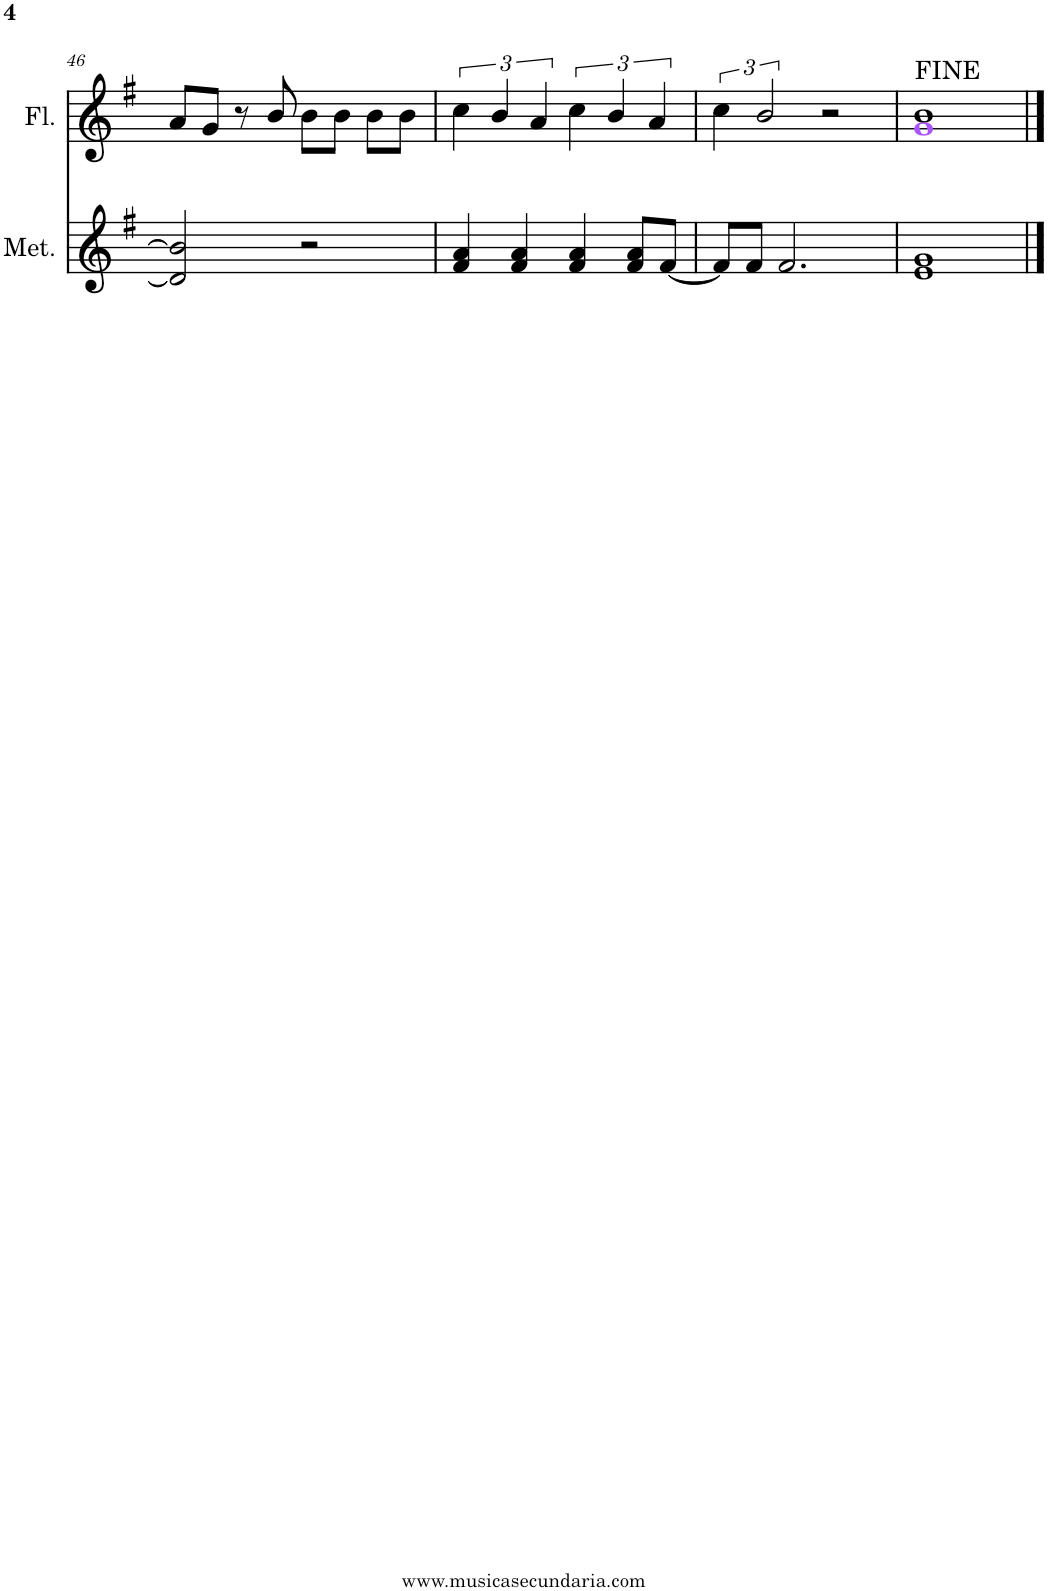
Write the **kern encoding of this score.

**kern	**kern
*part2	*part1
*staff2	*staff1
*I"Metalófono	*I"Flauta
*I'Met.	*I'Fl.
!!LO:PB:g=z
*clefG2	*clefG2
*k[f#]	*k[f#]
*M4/4	*M4/4
=46	=46
2d/] 2b/]	8a/L
.	8g/J
.	8r
.	8b/
2r	8b\L
.	8b\J
.	8b\L
.	8b\J
=47	=47
4f#/ 4a/	6cc\
.	6b/
4f#/ 4a/	.
.	6a/
4f#/ 4a/	6cc\
.	6b/
8f#/ 8a/L	.
.	6a/
[8f#/J	.
=48	=48
8f#/L]	6cc\
8f#/J	.
.	3b/
2.f#/	.
.	2r
=49	=49
1e 1g	1gi 1b
==	==
*-	*-
